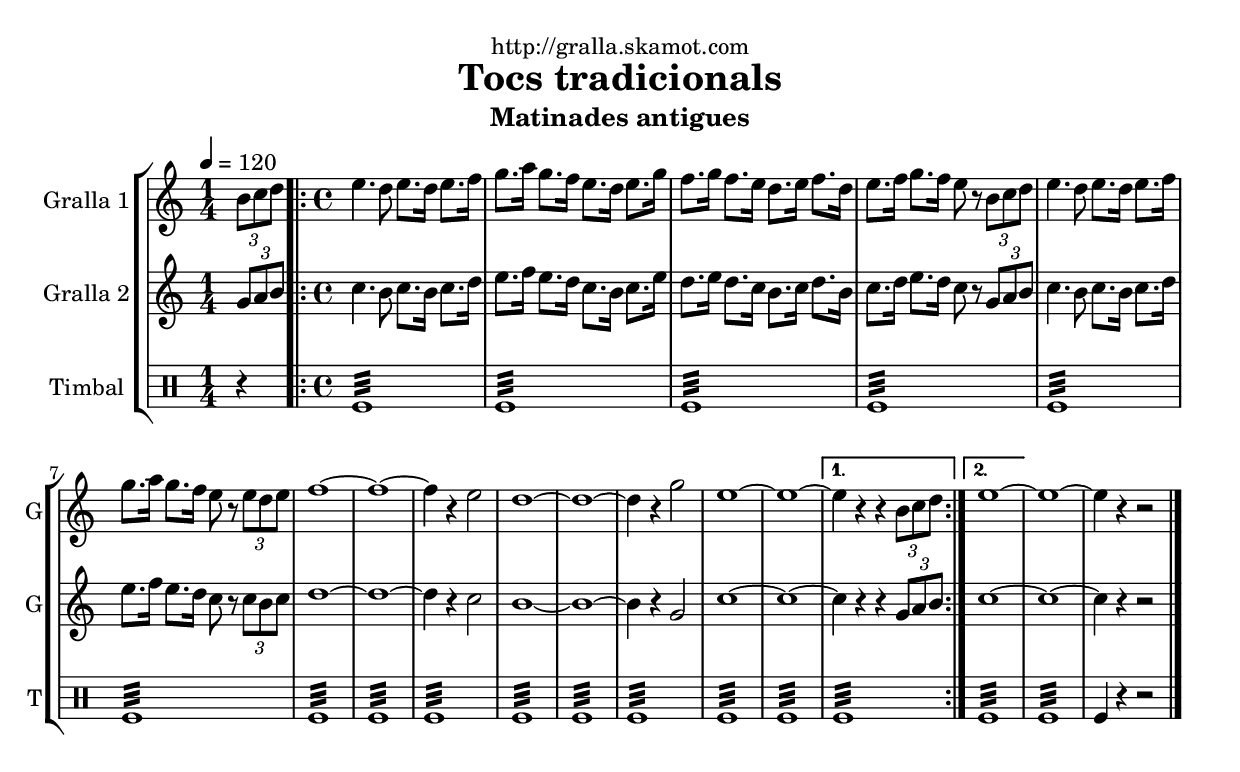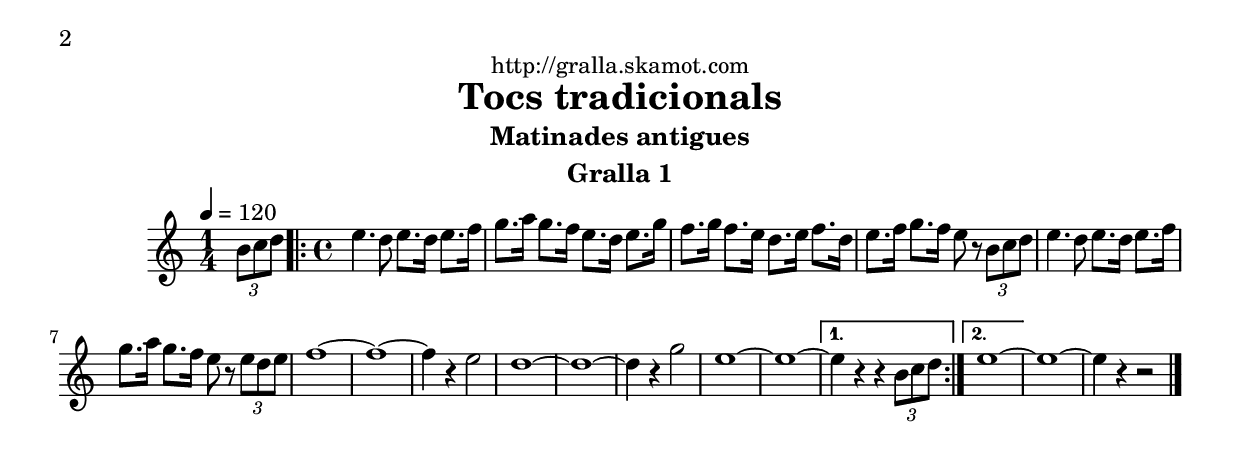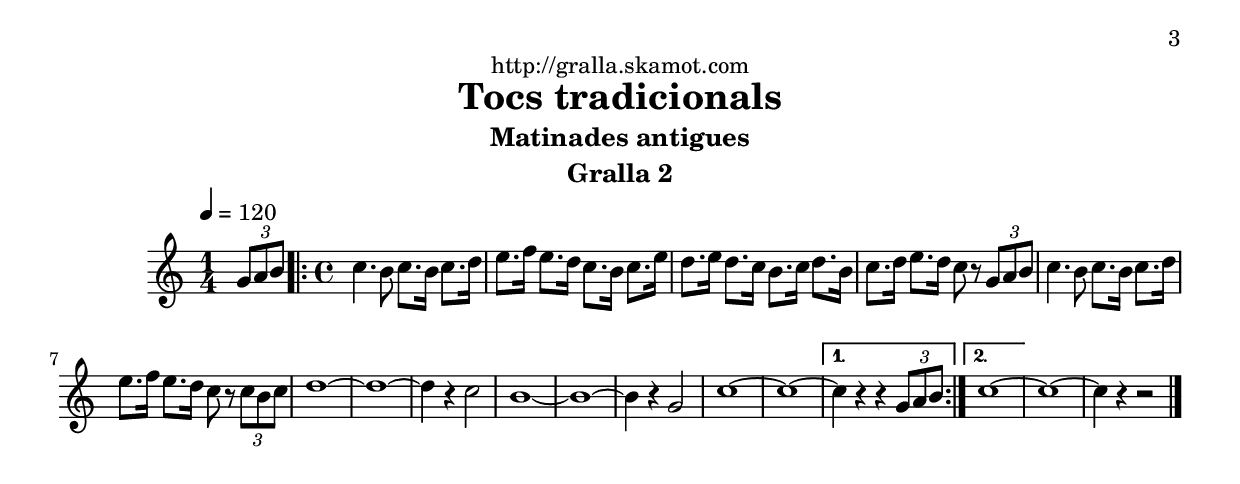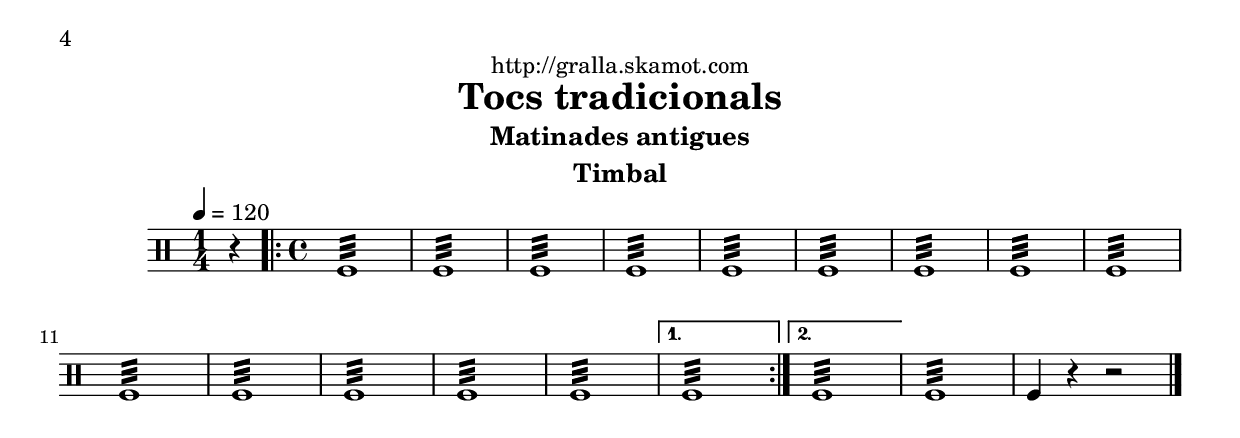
\version "2.16.2"

\header {
  dedication="http://gralla.skamot.com"
  title="Tocs tradicionals"
  subtitle="Matinades antigues"
  subsubtitle=""
  poet=""
  meter=""
  piece=""
  composer=""
  arranger=""
  opus=""
  instrument=""
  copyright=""
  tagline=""
}

liniaroAa =
\relative b'
{
  \tempo 4=120
  \clef treble
  \key c \major
  \time 1/4
  \times 2/3 { b8 c d }  |
  \time 4/4   \repeat volta 2 { e4. d8 e8. d16 e8. f16  |
  g8. a16 g8. f16 e8. d16 e8. g16  |
  f8. g16 f8. e16 d8. e16 f8. d16  |
  %05
  e8. f16 g8. f16 e8 r \times 2/3 { b c d }  |
  e4. d8 e8. d16 e8. f16  |
  g8. a16 g8. f16 e8 r \times 2/3 { e d e }  |
  f1 ~  |
  f1 ~  |
  %10
  f4 r e2  |
  d1 ~  |
  d1 ~  |
  d4 r g2  |
  e1 ~  |
  %15
  e1 ~ }
  \alternative { { e4 r r \times 2/3 { b8 c d } }
  { e1 ~ } }
  e1 ~  |
  e4 r r2  \bar "|."
}

liniaroAb =
\relative g'
{
  \tempo 4=120
  \clef treble
  \key c \major
  \time 1/4
  \times 2/3 { g8 a b }  |
  \time 4/4   \repeat volta 2 { c4. b8 c8. b16 c8. d16  |
  e8. f16 e8. d16 c8. b16 c8. e16  |
  d8. e16 d8. c16 b8. c16 d8. b16  |
  %05
  c8. d16 e8. d16 c8 r \times 2/3 { g a b }  |
  c4. b8 c8. b16 c8. d16  |
  e8. f16 e8. d16 c8 r \times 2/3 { c b c }  |
  d1 ~  |
  d1 ~  |
  %10
  d4 r c2  |
  b1 ~  |
  b1 ~  |
  b4 r g2  |
  c1 ~  |
  %15
  c1 ~ }
  \alternative { { c4 r r \times 2/3 { g8 a b } }
  { c1 ~ } }
  c1 ~  |
  c4 r r2  \bar "|."
}

liniaroAc =
\drummode
{
  \tempo 4=120
  \time 1/4
  r4  |
  \time 4/4   \repeat volta 2 { tomfl1:32  |
  tomfl1:32  |
  tomfl1:32  |
  %05
  tomfl1:32  |
  tomfl1:32  |
  tomfl1:32  |
  tomfl1:32  |
  tomfl1:32  |
  %10
  tomfl1:32  |
  tomfl1:32  |
  tomfl1:32  |
  tomfl1:32  |
  tomfl1:32  |
  %15
  tomfl1:32 }
  \alternative { { tomfl1:32 }
  { tomfl1:32 } }
  tomfl1:32  |
  tomfl4 r r2  \bar "|."
}

\bookpart {
  \score {
    \new StaffGroup {
      \override Score.RehearsalMark #'self-alignment-X = #LEFT
      <<
        \new Staff \with {instrumentName = #"Gralla 1" shortInstrumentName = #"G"} \liniaroAa
        \new Staff \with {instrumentName = #"Gralla 2" shortInstrumentName = #"G"} \liniaroAb
        \new DrumStaff \with {instrumentName = #"Timbal" shortInstrumentName = #"T"} \liniaroAc
      >>
    }
    \layout {}
  }
  \score { \unfoldRepeats
    \new StaffGroup {
      \override Score.RehearsalMark #'self-alignment-X = #LEFT
      <<
        \new Staff \with {instrumentName = #"Gralla 1" shortInstrumentName = #"G"} \liniaroAa
        \new Staff \with {instrumentName = #"Gralla 2" shortInstrumentName = #"G"} \liniaroAb
        \new DrumStaff \with {instrumentName = #"Timbal" shortInstrumentName = #"T"} \liniaroAc
      >>
    }
    \midi {
      \set Staff.midiInstrument = "oboe"
      \set DrumStaff.midiInstrument = "drums"
    }
  }
}

\bookpart {
  \header {instrument="Gralla 1"}
  \score {
    \new StaffGroup {
      \override Score.RehearsalMark #'self-alignment-X = #LEFT
      <<
        \new Staff \liniaroAa
      >>
    }
    \layout {}
  }
  \score { \unfoldRepeats
    \new StaffGroup {
      \override Score.RehearsalMark #'self-alignment-X = #LEFT
      <<
        \new Staff \liniaroAa
      >>
    }
    \midi {
      \set Staff.midiInstrument = "oboe"
      \set DrumStaff.midiInstrument = "drums"
    }
  }
}

\bookpart {
  \header {instrument="Gralla 2"}
  \score {
    \new StaffGroup {
      \override Score.RehearsalMark #'self-alignment-X = #LEFT
      <<
        \new Staff \liniaroAb
      >>
    }
    \layout {}
  }
  \score { \unfoldRepeats
    \new StaffGroup {
      \override Score.RehearsalMark #'self-alignment-X = #LEFT
      <<
        \new Staff \liniaroAb
      >>
    }
    \midi {
      \set Staff.midiInstrument = "oboe"
      \set DrumStaff.midiInstrument = "drums"
    }
  }
}

\bookpart {
  \header {instrument="Timbal"}
  \score {
    \new StaffGroup {
      \override Score.RehearsalMark #'self-alignment-X = #LEFT
      <<
        \new DrumStaff \liniaroAc
      >>
    }
    \layout {}
  }
  \score { \unfoldRepeats
    \new StaffGroup {
      \override Score.RehearsalMark #'self-alignment-X = #LEFT
      <<
        \new DrumStaff \liniaroAc
      >>
    }
    \midi {
      \set Staff.midiInstrument = "oboe"
      \set DrumStaff.midiInstrument = "drums"
    }
  }
}

